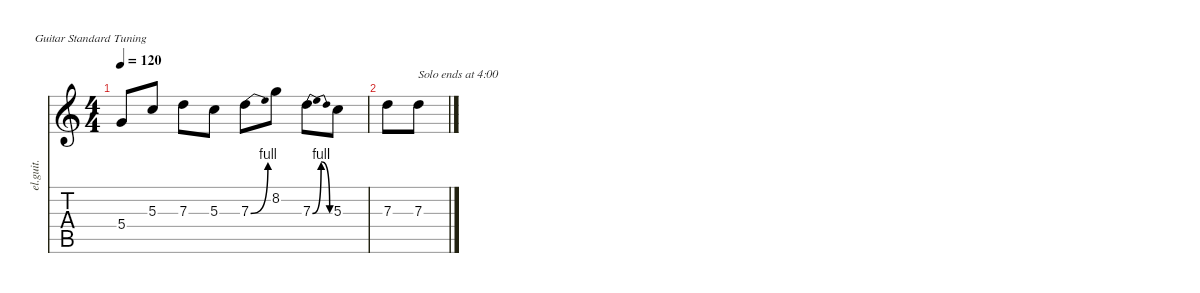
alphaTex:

\defaultSystemsLayout 4
\hideDynamics
\bracketExtendMode nobrackets
\otherSystemsTrackNameOrientation horizontal
\track ("Lead" "el.guit.") {instrument electricguitarclean}
\staff {score tabs}
\tuning (E4 B3 G3 D3 A2 E2)
\ts (4 4)
\tempo 120
\clef g2
\ks c
5.4.8{dy mf beam Up} 5.3.8{beam Up} 7.3.8{beam Down} 5.3.8{beam Down} 7.3{be (bend 0 0 15 4)}.8{beam Down} 8.2.8{beam Down} 7.3{be (bendrelease 0 0 10.2 4 20.4 4 30 0)}.8{beam Down} 5.3.8{beam Down} |
7.3.8{beam Down} 7.3.8{txt "Solo ends at 4:00" beam Down}
